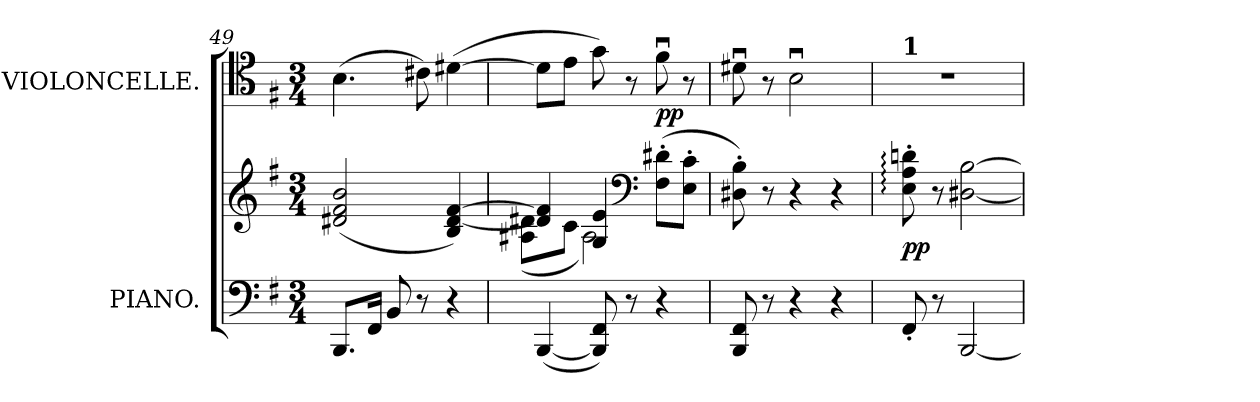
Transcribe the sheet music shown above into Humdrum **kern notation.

**kern	**kern	**dynam	**kern	**dynam
*part2	*part2	*part2	*part1	*part1
*staff3	*staff2	*staff2/3	*staff1	*staff1
*I"PIANO.	*	*	*I"VIOLONCELLE.	*
*	*	*	*I'vlc	*
*clefF4	*clefG2	*	*clefC4	*
*k[f#]	*k[f#]	*	*k[f#]	*
*M3/4	*M3/4	*	*M3/4	*
=49	=49	=49	=49	=49
8.BBB/L	(>2d#X/ 2f#/ 2b/	.	(4.B\	.
16FF#/Jk	.	.	.	.
8BB/	.	.	.	.
8r	.	.	8c#X\)	.
4r	4B/ [4d#/ [4f#/)	.	([4d#X\	.
=50	=50	=50	=50	=50
*	*^	*	*	*
(>[4BBB/	4d#]/ 4f#]/	(8A#X\ 8d#X\L	.	8d#\L]	.
.	.	8c\J	.	8e\J	.
8BBB]/ 8FF#/)	4G/ 4e/	2A#\)	.	8g\)	.
8r	.	.	.	8r	.
*	*clefF4	*	*	*	*
4r	(8F#'\ 8d#X'\L	.	.	8f#u\	pp
.	8E'\ 8c'\J	.	.	8r	.
*	*v	*v	*	*	*
=51	=51	=51	=51	=51
8BBB/ 8FF#/	8D#X'\ 8B'\)	.	8d#Xu\	.
8r	8r	.	8r	.
4r	4r	.	2Bu\	.
4r	4r	.	.	.
=52	=52	=52	=52	=52
!	!	!	!LO:TX:a:B:t=1	!
8FF#'/	8E:'\ 8A:'\ 8dn:'\	pp	2.r	.
8r	8r	.	.	.
[2BBB/	[2D#X\ [2B\	.	.	.
=	=	=	=	=
*-	*-	*-	*-	*-
